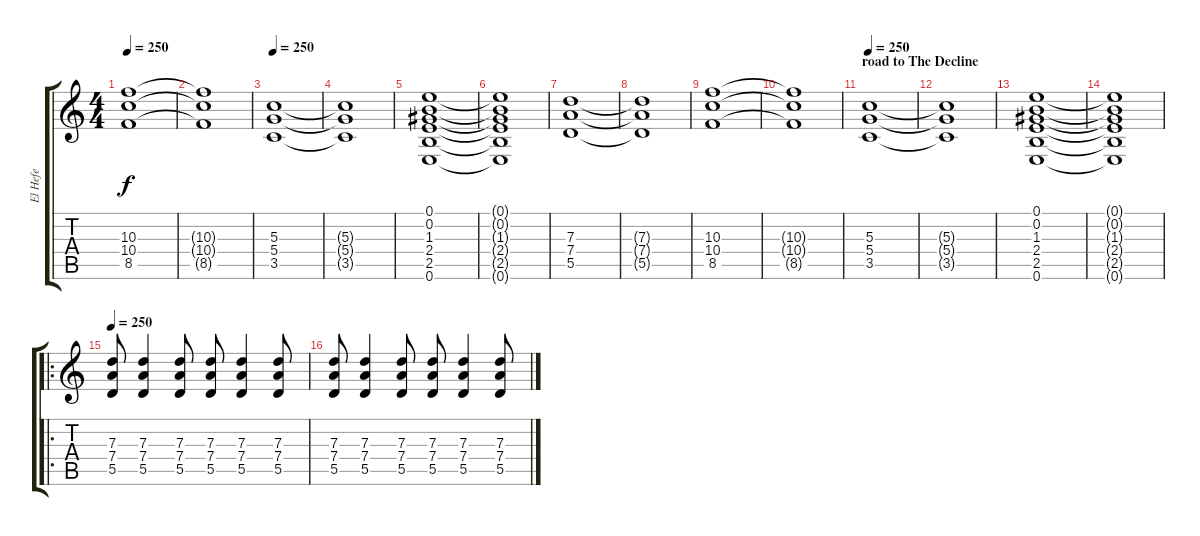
\track ("El Hefe" "El Hefe") {instrument overdrivenguitar}
\staff {score tabs}
\tuning (E4 B3 G3 D3 A2 E2) {hide}
\ts (4 4)
\tempo 250
\clef g2
\ks c
(10.3 10.4 8.5).1{dy f} |
(10.3{t} 10.4{t} 8.5{t}).1 |
\tempo 250
(5.3 5.4 3.5).1 |
(5.3{t} 5.4{t} 3.5{t}).1 |
(0.1 0.2 1.3 2.4 2.5 0.6).1 |
(0.1{t} 0.2{t} 1.3{t} 2.4{t} 2.5{t} 0.6{t}).1 |
(7.3 7.4 5.5).1 |
(7.3{t} 7.4{t} 5.5{t}).1 |
(10.3 10.4 8.5).1 |
(10.3{t} 10.4{t} 8.5{t}).1 |
\section ("" "road to The Decline")
\tempo 250
(5.3 5.4 3.5).1 |
(5.3{t} 5.4{t} 3.5{t}).1 |
(0.1 0.2 1.3 2.4 2.5 0.6).1 |
(0.1{t} 0.2{t} 1.3{t} 2.4{t} 2.5{t} 0.6{t}).1 |
\ro
\tempo 250
(7.3 7.4 5.5).8 (7.3 7.4 5.5).4 (7.3 7.4 5.5).8 (7.3 7.4 5.5).8 (7.3 7.4 5.5).4 (7.3 7.4 5.5).8 |
(7.3 7.4 5.5).8 (7.3 7.4 5.5).4 (7.3 7.4 5.5).8 (7.3 7.4 5.5).8 (7.3 7.4 5.5).4 (7.3 7.4 5.5).8
